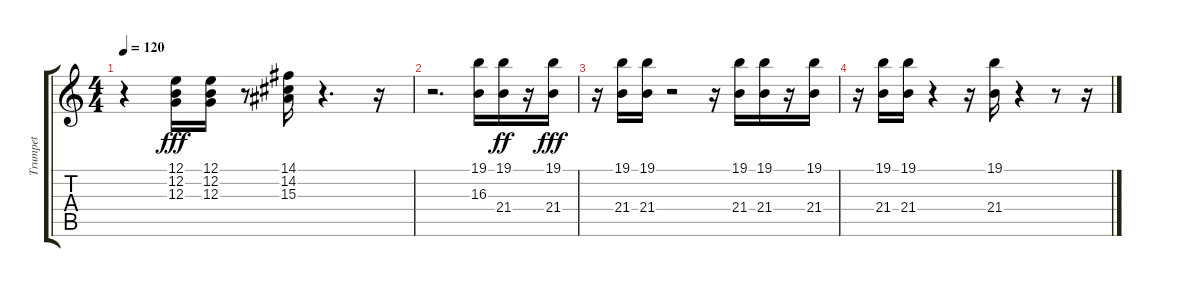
\track ("Trumpet" "Trumpet") {instrument trumpet}
\staff {score tabs}
\tuning (E4 B3 G3 D3 A2 E2) {hide}
\ts (4 4)
\tempo 120
\clef g2
\ks c
r.4{dy fff} (12.1 12.2 12.3).16 (12.1 12.2 12.3).16 r.8 (14.1 14.2 15.3).16 r.4{d} r.16 |
r.2{d} (19.1 16.3).16 (19.1 21.4).16{dy ff} r.16 (19.1 21.4).16{dy fff} |
r.16 (19.1 21.4).16 (19.1 21.4).16 r.2 r.16 (19.1 21.4).16 (19.1 21.4).16 r.16 (19.1 21.4).16 |
r.16 (19.1 21.4).16 (19.1 21.4).16 r.4 r.16 (19.1 21.4).16 r.4 r.8 r.16
